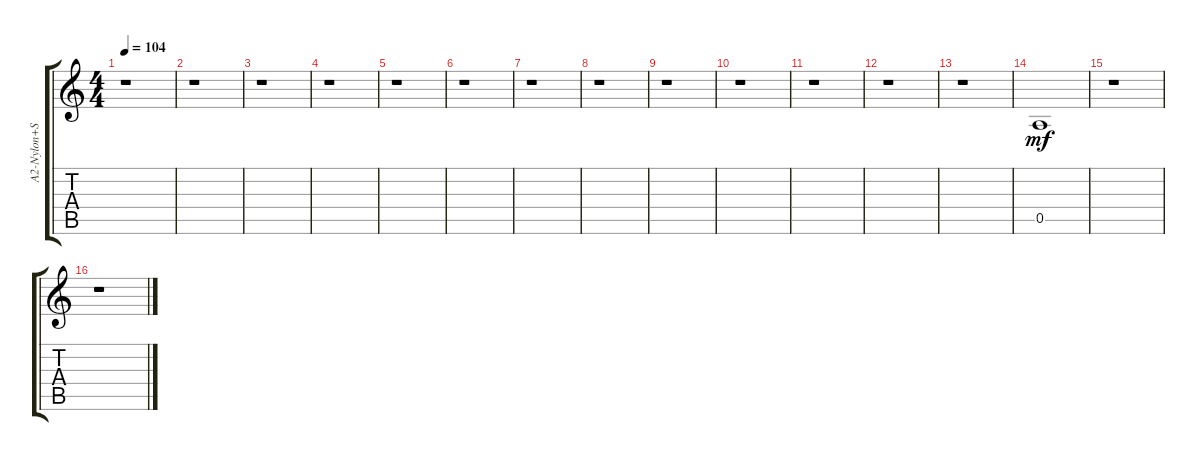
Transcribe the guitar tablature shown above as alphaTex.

\track ("A2-Nylon+Steel " "A2-Nylon+S") {instrument acousticguitarsteel}
\staff {score tabs}
\tuning (E4 B3 G3 D3 A2 E2) {hide}
\ts (4 4)
\tempo 104
\clef g2
\ks c
r.1{dy mp} |
r.1 |
r.1 |
r.1 |
r.1 |
r.1 |
r.1 |
r.1 |
r.1 |
r.1 |
r.1 |
r.1 |
r.1 |
0.5.1{dy mf} |
r.1 |
r.1
